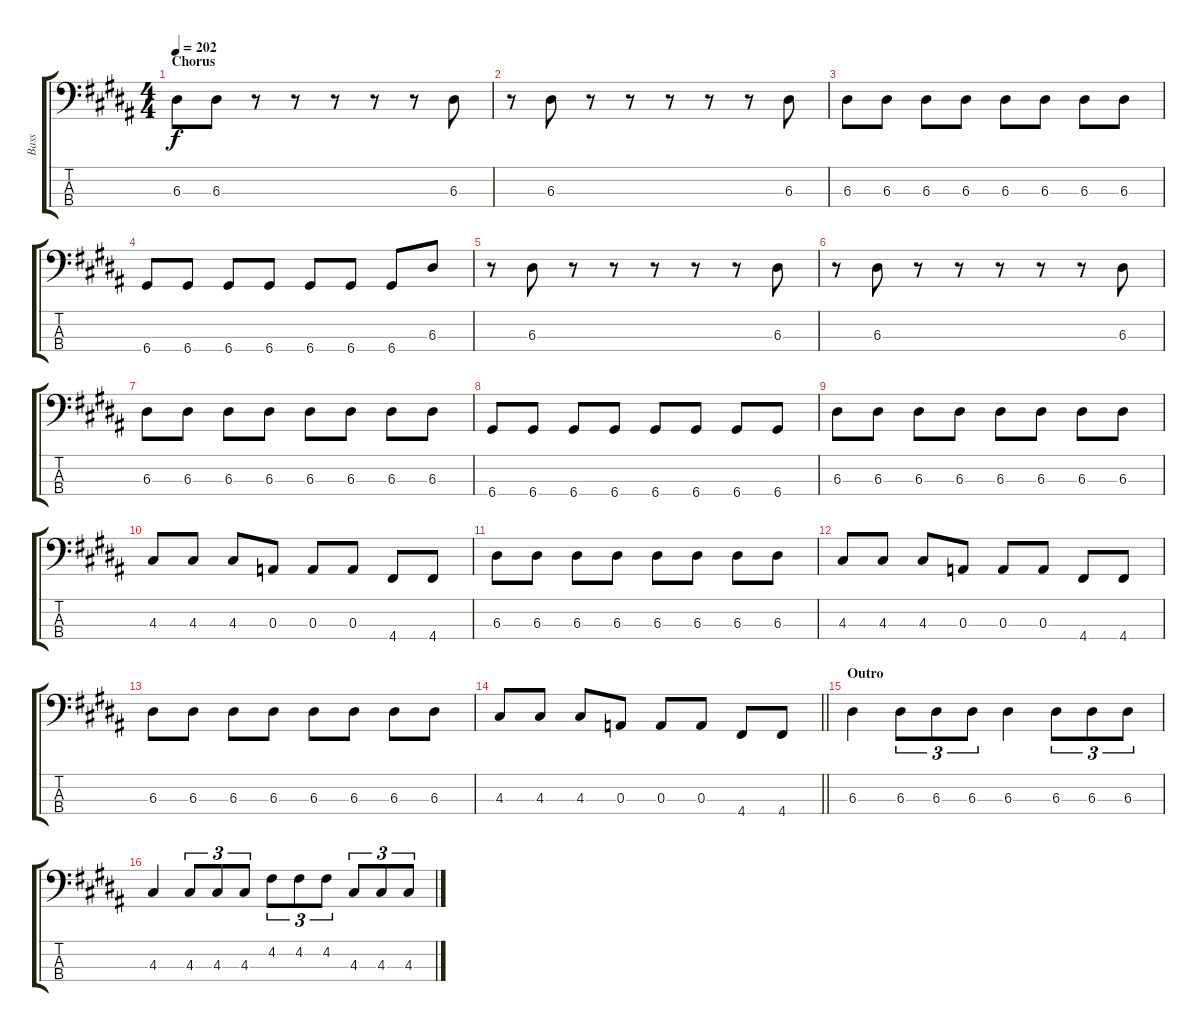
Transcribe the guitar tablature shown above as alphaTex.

\track ("Bass" "Bass") {instrument electricbassfinger}
\staff {score tabs}
\tuning (G2 D2 A1 D1) {hide}
\ts (4 4)
\section ("" "Chorus")
\tempo 202
\clef f4
\ks g#minor
6.3.8{dy f} 6.3.8 r.8 r.8 r.8 r.8 r.8 6.3.8 |
r.8 6.3.8 r.8 r.8 r.8 r.8 r.8 6.3.8 |
6.3.8 6.3.8 6.3.8 6.3.8 6.3.8 6.3.8 6.3.8 6.3.8 |
6.4.8 6.4.8 6.4.8 6.4.8 6.4.8 6.4.8 6.4.8 6.3.8 |
r.8 6.3.8 r.8 r.8 r.8 r.8 r.8 6.3.8 |
r.8 6.3.8 r.8 r.8 r.8 r.8 r.8 6.3.8 |
6.3.8 6.3.8 6.3.8 6.3.8 6.3.8 6.3.8 6.3.8 6.3.8 |
6.4.8 6.4.8 6.4.8 6.4.8 6.4.8 6.4.8 6.4.8 6.4.8 |
6.3.8 6.3.8 6.3.8 6.3.8 6.3.8 6.3.8 6.3.8 6.3.8 |
4.3.8 4.3.8 4.3.8 0.3.8 0.3.8 0.3.8 4.4.8 4.4.8 |
6.3.8 6.3.8 6.3.8 6.3.8 6.3.8 6.3.8 6.3.8 6.3.8 |
4.3.8 4.3.8 4.3.8 0.3.8 0.3.8 0.3.8 4.4.8 4.4.8 |
6.3.8 6.3.8 6.3.8 6.3.8 6.3.8 6.3.8 6.3.8 6.3.8 |
\barLineRight lightlight
4.3.8 4.3.8 4.3.8 0.3.8 0.3.8 0.3.8 4.4.8 4.4.8 |
\section ("" "Outro")
6.3.4 6.3.8{tu (3 2)} 6.3.8{tu (3 2)} 6.3.8{tu (3 2)} 6.3.4 6.3.8{tu (3 2)} 6.3.8{tu (3 2)} 6.3.8{tu (3 2)} |
4.3.4 4.3.8{tu (3 2)} 4.3.8{tu (3 2)} 4.3.8{tu (3 2)} 4.2.8{tu (3 2)} 4.2.8{tu (3 2)} 4.2.8{tu (3 2)} 4.3.8{tu (3 2)} 4.3.8{tu (3 2)} 4.3.8{tu (3 2)}
